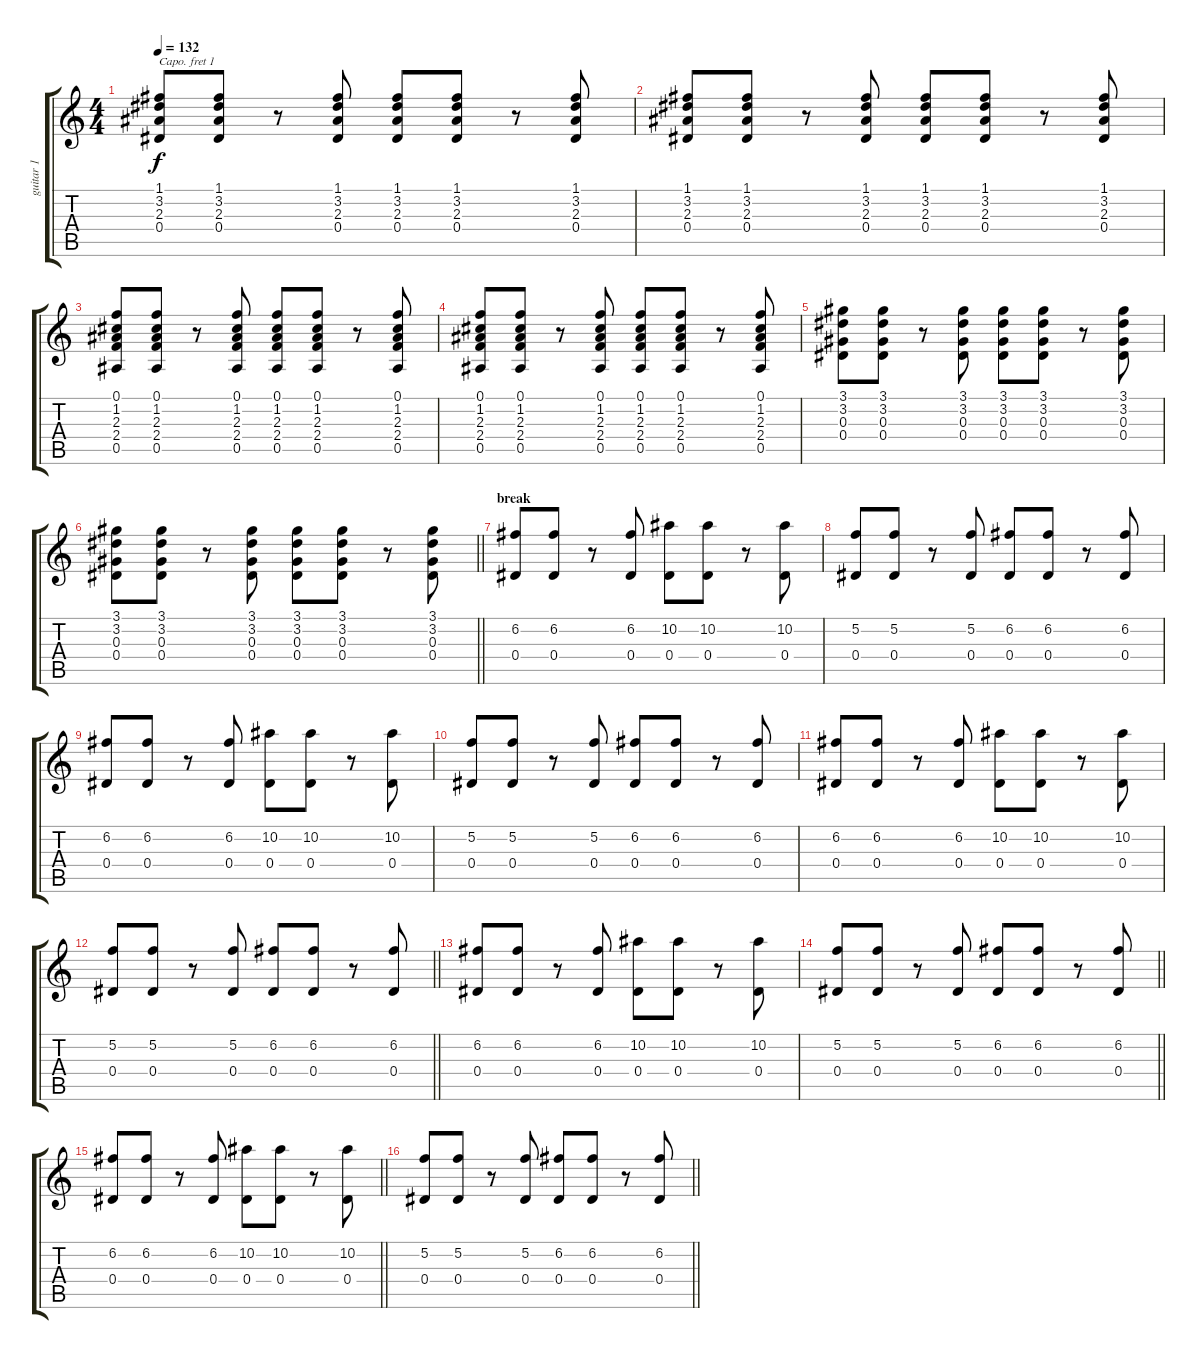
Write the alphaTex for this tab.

\track ("guitar 1" "guitar 1") {instrument electricguitarclean}
\staff {score tabs}
\capo 1
\tuning (E4 B3 G3 D3 A2 E2) {hide}
\ts (4 4)
\tempo 132
\clef g2
\ks c
(1.1 3.2 2.3 0.4).8{dy f} (1.1 3.2 2.3 0.4).8 r.8 (1.1 3.2 2.3 0.4).8 (1.1 3.2 2.3 0.4).8 (1.1 3.2 2.3 0.4).8 r.8 (1.1 3.2 2.3 0.4).8 |
(1.1 3.2 2.3 0.4).8 (1.1 3.2 2.3 0.4).8 r.8 (1.1 3.2 2.3 0.4).8 (1.1 3.2 2.3 0.4).8 (1.1 3.2 2.3 0.4).8 r.8 (1.1 3.2 2.3 0.4).8 |
(0.1 1.2 2.3 2.4 0.5).8 (0.1 1.2 2.3 2.4 0.5).8 r.8 (0.1 1.2 2.3 2.4 0.5).8 (0.1 1.2 2.3 2.4 0.5).8 (0.1 1.2 2.3 2.4 0.5).8 r.8 (0.1 1.2 2.3 2.4 0.5).8 |
(0.1 1.2 2.3 2.4 0.5).8 (0.1 1.2 2.3 2.4 0.5).8 r.8 (0.1 1.2 2.3 2.4 0.5).8 (0.1 1.2 2.3 2.4 0.5).8 (0.1 1.2 2.3 2.4 0.5).8 r.8 (0.1 1.2 2.3 2.4 0.5).8 |
(3.1 3.2 0.3 0.4).8 (3.1 3.2 0.3 0.4).8 r.8 (3.1 3.2 0.3 0.4).8 (3.1 3.2 0.3 0.4).8 (3.1 3.2 0.3 0.4).8 r.8 (3.1 3.2 0.3 0.4).8 |
\barLineRight lightlight
(3.1 3.2 0.3 0.4).8 (3.1 3.2 0.3 0.4).8 r.8 (3.1 3.2 0.3 0.4).8 (3.1 3.2 0.3 0.4).8 (3.1 3.2 0.3 0.4).8 r.8 (3.1 3.2 0.3 0.4).8 |
\section ("" "break ")
(6.2 0.4).8 (6.2 0.4).8 r.8 (6.2 0.4).8 (10.2 0.4).8 (10.2 0.4).8 r.8 (10.2 0.4).8 |
(5.2 0.4).8 (5.2 0.4).8 r.8 (5.2 0.4).8 (6.2 0.4).8 (6.2 0.4).8 r.8 (6.2 0.4).8 |
(6.2 0.4).8 (6.2 0.4).8 r.8 (6.2 0.4).8 (10.2 0.4).8 (10.2 0.4).8 r.8 (10.2 0.4).8 |
(5.2 0.4).8 (5.2 0.4).8 r.8 (5.2 0.4).8 (6.2 0.4).8 (6.2 0.4).8 r.8 (6.2 0.4).8 |
(6.2 0.4).8 (6.2 0.4).8 r.8 (6.2 0.4).8 (10.2 0.4).8 (10.2 0.4).8 r.8 (10.2 0.4).8 |
\barLineRight lightlight
(5.2 0.4).8 (5.2 0.4).8 r.8 (5.2 0.4).8 (6.2 0.4).8 (6.2 0.4).8 r.8 (6.2 0.4).8 |
(6.2 0.4).8 (6.2 0.4).8 r.8 (6.2 0.4).8 (10.2 0.4).8 (10.2 0.4).8 r.8 (10.2 0.4).8 |
\barLineRight lightlight
(5.2 0.4).8 (5.2 0.4).8 r.8 (5.2 0.4).8 (6.2 0.4).8 (6.2 0.4).8 r.8 (6.2 0.4).8 |
\barLineRight lightlight
(6.2 0.4).8 (6.2 0.4).8 r.8 (6.2 0.4).8 (10.2 0.4).8 (10.2 0.4).8 r.8 (10.2 0.4).8 |
\barLineRight lightlight
(5.2 0.4).8 (5.2 0.4).8 r.8 (5.2 0.4).8 (6.2 0.4).8 (6.2 0.4).8 r.8 (6.2 0.4).8
